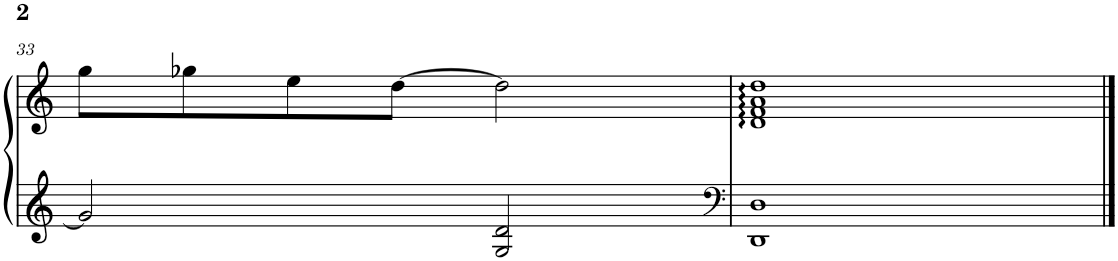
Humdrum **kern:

**kern	**kern
*part1	*part1
*staff2	*staff1
*I"Piano	*
*I'Pno.	*
!!LO:PB:g=z
*clefG2	*clefG2
*k[]	*k[]
*M4/4	*M4/4
=33	=33
2g/]	8gg\L
.	8gg-X\
.	8ee\
.	[8dd\J
2G/ 2d/	2dd\]
=34	=34
*clefF4	*
1DD 1D	1d 1f 1a 1dd
==	==
*-	*-
